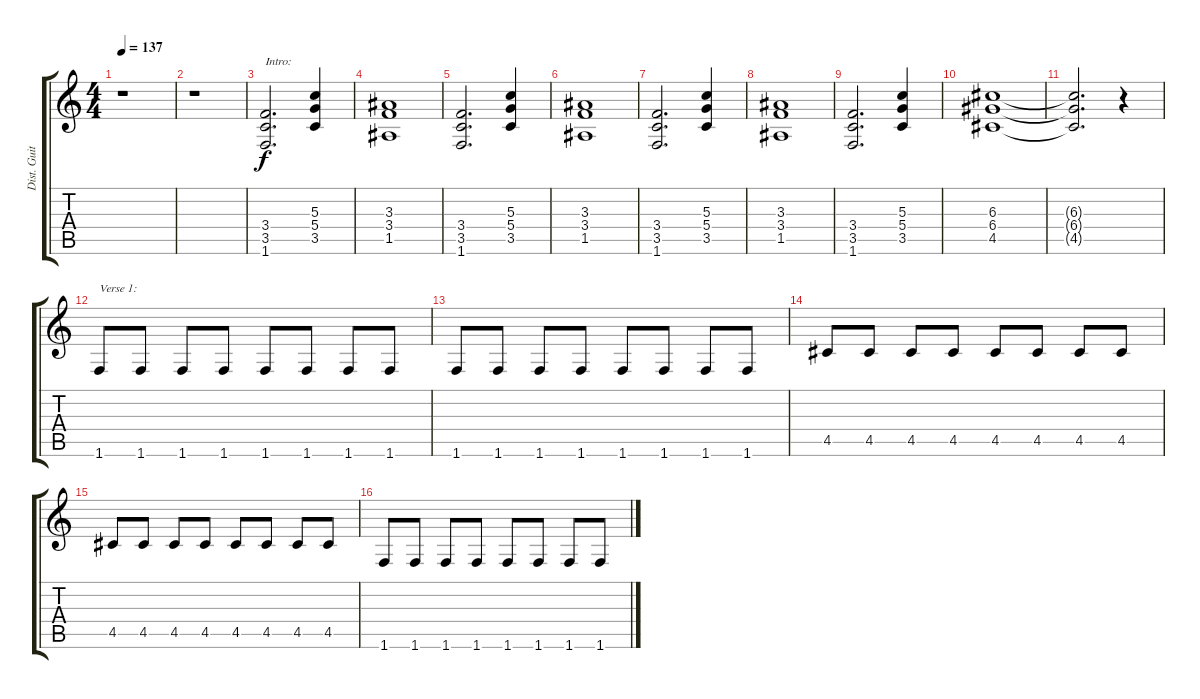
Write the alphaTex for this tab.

\track ("Dist. Guitar 2" "Dist. Guit") {instrument distortionguitar}
\staff {score tabs}
\tuning (E4 B3 G3 D3 A2 E2) {hide}
\ts (4 4)
\tempo 137
\clef g2
\ks c
r.1{dy f instrument distortionguitar} |
r.1 |
(3.4 3.5 1.6).2{d txt "Intro:"} (5.3 5.4 3.5).4 |
(3.3 3.4 1.5).1 |
(3.4 3.5 1.6).2{d} (5.3 5.4 3.5).4 |
(3.3 3.4 1.5).1 |
(3.4 3.5 1.6).2{d} (5.3 5.4 3.5).4 |
(3.3 3.4 1.5).1 |
(3.4 3.5 1.6).2{d} (5.3 5.4 3.5).4 |
(6.3 6.4 4.5).1 |
(6.3{t} 6.4{t} 4.5{t}).2{d} r.4 |
1.6.8{txt "Verse 1:"} 1.6.8 1.6.8 1.6.8 1.6.8 1.6.8 1.6.8 1.6.8 |
1.6.8 1.6.8 1.6.8 1.6.8 1.6.8 1.6.8 1.6.8 1.6.8 |
4.5.8 4.5.8 4.5.8 4.5.8 4.5.8 4.5.8 4.5.8 4.5.8 |
4.5.8 4.5.8 4.5.8 4.5.8 4.5.8 4.5.8 4.5.8 4.5.8 |
1.6.8 1.6.8 1.6.8 1.6.8 1.6.8 1.6.8 1.6.8 1.6.8
